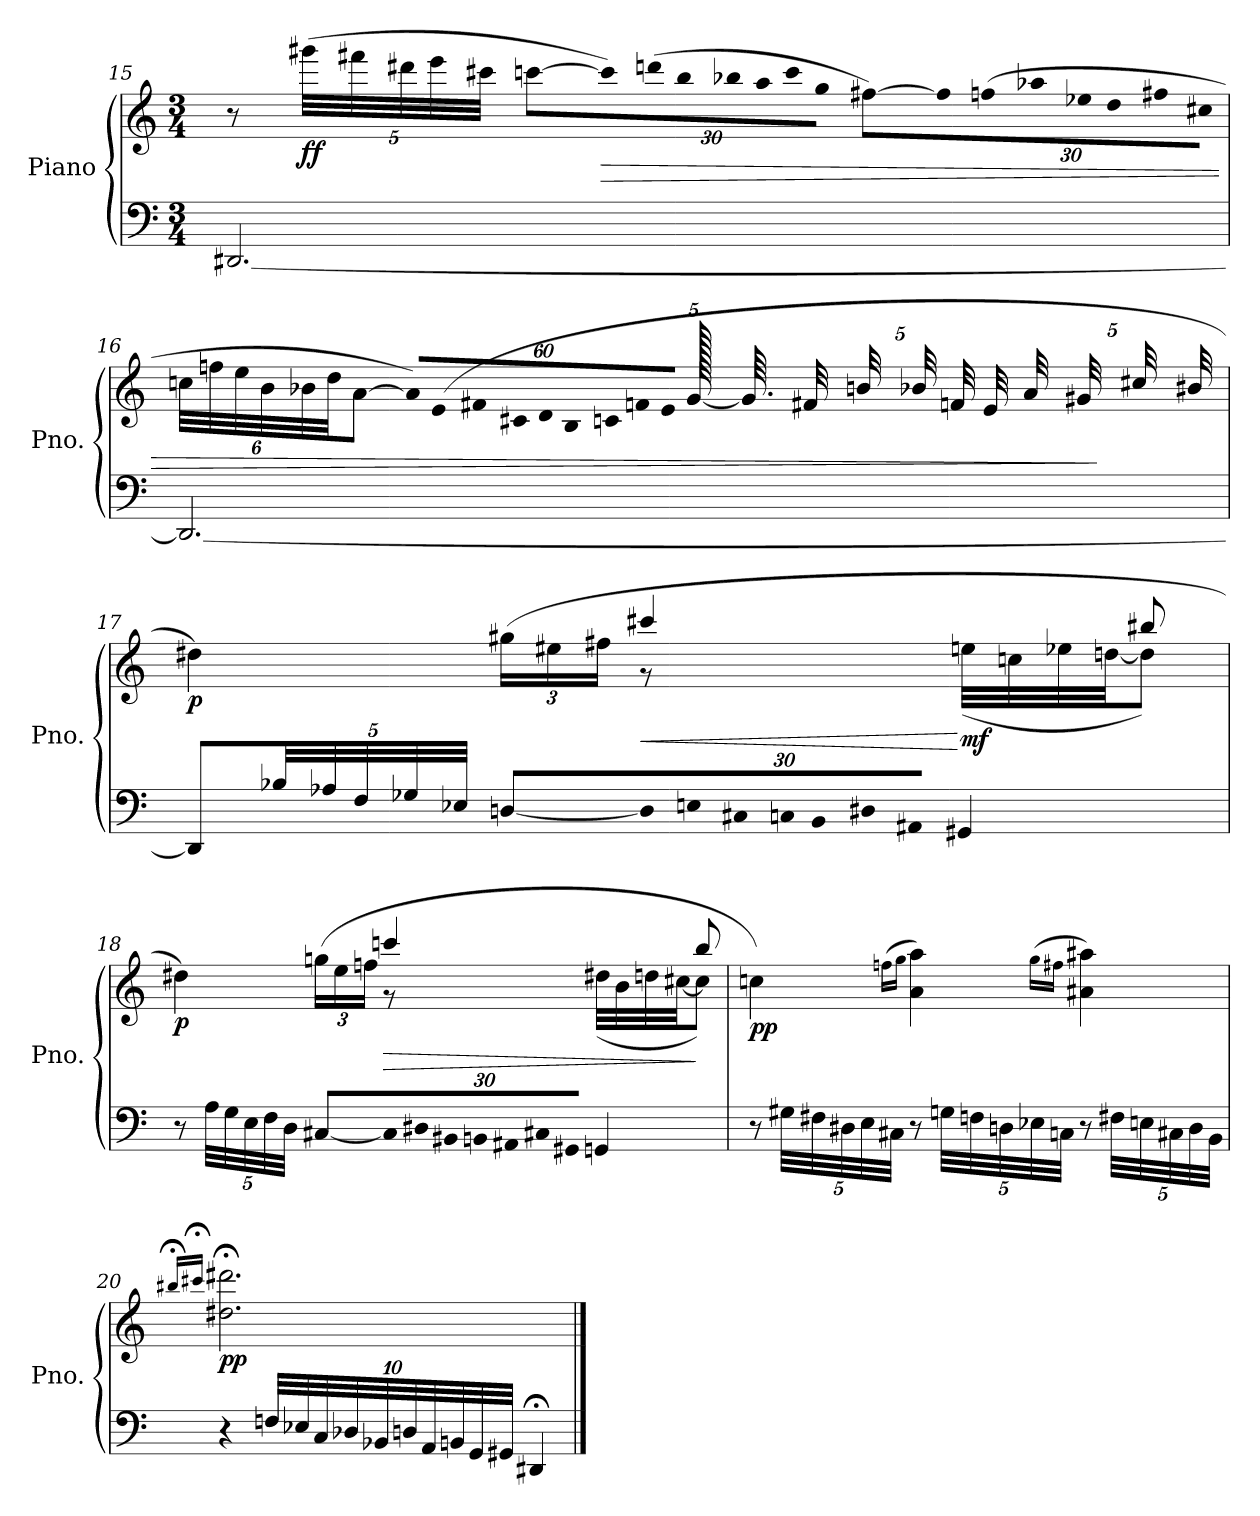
**kern	**kern	**dynam
*part1	*part1	*part1
*staff2	*staff1	*staff1/2
*I"Piano	*	*
*I'Pno.	*	*
!!LO:LB:g=z
*clefF4	*clefG2	*
*k[]	*k[]	*
*M3/4	*M3/4	*
=15	=15	=15
[2.DD#X/	8r	.
*	*Xbrackettup	*
!	!	!LO:DY:b
.	(>40ggg#X\LLL	ff
.	40fff#X\	.
.	40ddd#X\	.
.	40eee\	.
.	40ccc#X\JJJ	.
.	[8cccn\L	.
!	!LO:N:vis=32	!LO:HP:b
.	960%17ccc\LL])	>
!	!LO:N:vis=32	!
.	(>960%17dddn\	.
!	!LO:N:vis=32	!
.	960%17bb\	.
!	!LO:N:vis=32	!
.	960%17bb-X\	.
!	!LO:N:vis=32	!
.	960%17aa\	.
!	!LO:N:vis=32	!
.	960%17ccc\	.
!	!LO:N:vis=32	!
.	960%17gg\JJJ	.
.	[8ff#X\L)	.
!	!LO:N:vis=32	!
.	960%17ff#\LL]	.
!	!LO:N:vis=32	!
.	(>960%17ffn\	.
!	!LO:N:vis=32	!
.	960%17aa-X\	.
!	!LO:N:vis=32	!
.	960%17ee-X\	.
!	!LO:N:vis=32	!
.	960%17dd\	.
!	!LO:N:vis=32	!
.	960%17ff#X\	.
!	!LO:N:vis=32	!
.	960%17cc#X\JJJ	.
.	480ryy	.
!!LO:LB:g=z
=16	=16	=16
2.DD#/_	48ccn\LLL	.
.	48ffn\	.
.	48ee\	.
.	48b\	.
.	48b-X\	.
.	48dd\JJ	.
.	[8a\J	.
!	!LO:N:vis=32	!
.	1920%53a/LLL])	.
!	!LO:N:vis=32	!
.	(>1920%53e/	.
!	!LO:N:vis=32	!
.	1920%53f#X/	.
!	!LO:N:vis=32	!
.	1920%53c#X/	.
!	!LO:N:vis=32	!
.	1920%53d/	.
!	!LO:N:vis=32	!
.	1920%53B/	.
!	!LO:N:vis=32	!
.	1920%53cn/	.
!	!LO:N:vis=32	!
.	1920%53fn/	.
!	!LO:N:vis=32	!
.	1920%53e/JJJ	.
.	[640g/LLL	.
.	64.g/LLL]	.
.	40f#X/	.
.	40bn/	.
.	40b-X/	.
.	40fn/	.
.	40e/	.
.	40a/	.
.	40g#X/	.
.	40cc#X/	]
.	40b#X/JJJ	.
.	640ryy	.
!!LO:LB:g=z
=17	=17	=17
*	*^	*
!	!	!	!LO:DY:b
8DD#/L]	4dd#X\)	4.ryy	p
*Xbrackettup	*	*	*
40B-X/LL	.	.	.
40A-X/	.	.	.
40F/	.	.	.
40G-X/	.	.	.
40E-X/JJJ	.	.	.
[8Dn/L	(>24gg#X\LL	.	.
.	24ee#X\	.	.
.	24ff#X\JJ	.	.
!LO:N:vis=32	!	!	!LO:HP:b
960%17D/LL]	4ccc#X/	8r	<
!LO:N:vis=32	!	!	!
960%17En/	.	.	.
!LO:N:vis=32	!	!	!
960%17C#X/	.	.	.
!LO:N:vis=32	!	!	!
960%17Cn/	.	.	.
!LO:N:vis=32	!	!	!
960%17BB/	.	.	.
!LO:N:vis=32	!	!	!
960%17D#X/	.	.	.
!LO:N:vis=32	!	!	!
960%17AA#X/JJJ	.	.	.
4GG#X/	.	.	.
!	!	!	!LO:DY:n=1:b
.	.	(<32een\LLL	[ mf
.	.	32ccn\	.
.	.	32ee-X\	.
.	.	[32ddn\JJ	.
.	8bb#X/	8dd\J])	.
960ryy	.	.	.
=18	=18	=18	=18
!	!	!	!LO:DY:b
8r	4dd#X\)	4.ryy	p
40A\LLL	.	.	.
40G\	.	.	.
40E\	.	.	.
40F\	.	.	.
40D\JJJ	.	.	.
[8C#X/L	(>24ggn\LL	.	.
.	24ee\	.	.
.	24ffn\JJ	.	.
!LO:N:vis=32	!	!	!LO:HP:b
960%17C#/LL]	4cccn/	8r	>
!LO:N:vis=32	!	!	!
960%17D#X/	.	.	.
!LO:N:vis=32	!	!	!
960%17BB#X/	.	.	.
!LO:N:vis=32	!	!	!
960%17BBn/	.	.	.
!LO:N:vis=32	!	!	!
960%17AA#X/	.	.	.
!LO:N:vis=32	!	!	!
960%17C#X/	.	.	.
!LO:N:vis=32	!	!	!
960%17GG#X/JJJ	.	.	.
4GGn/	.	.	.
.	.	(<32dd#X\LLL	.
.	.	32b\	.
.	.	32ddn\	.
.	.	[32cc#X\JJ	.
.	8bb/	8cc#\J])	]
960ryy	.	.	.
*	*v	*v	*
!!LO:LB:g=z
=19	=19	=19
!	!	!LO:DY:b
8r	4ccn\)	pp
40G#X\LLL	.	.
40F#X\	.	.
40D#X\	.	.
40E\	.	.
40C#X\JJJ	.	.
.	(>16qffn\LL	.
.	16qgg\JJ	.
8r	4a\ 4aa\)	.
40Gn\LLL	.	.
40Fn\	.	.
40Dn\	.	.
40E-X\	.	.
40Cn\JJJ	.	.
.	(>16qgg\LL	.
.	16qff#X\JJ	.
8r	4a#X\ 4aa#X\)	.
40F#X\LLL	.	.
40En\	.	.
40C#X\	.	.
40D\	.	.
40BB\JJJ	.	.
=20	=20	=20
.	16qbb#X;</LL	.
.	16qccc#X;</JJ	.
!	!	!LO:DY:b
4r	2.dd#X\;< 2.ddd#X\;<	pp
40Fn/LLL	.	.
40E-X/	.	.
40C/	.	.
40D-X/	.	.
40BB-X/	.	.
40Dn/	.	.
40AA/	.	.
40BBn/	.	.
40GG/	.	.
40GG#X/JJJ	.	.
4DD#X;</	.	.
==	==	==
*-	*-	*-
